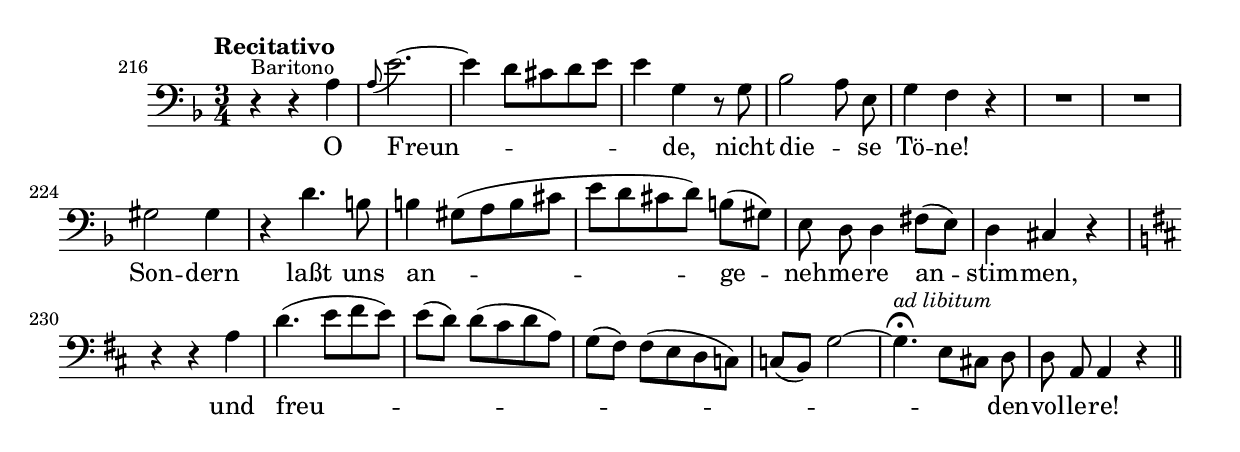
%% DO NOT EDIT this file manually; it is automatically
%% generated from LSR http://lsr.di.unimi.it
%% Make any changes in LSR itself, or in Documentation/snippets/new/ ,
%% and then run scripts/auxiliar/makelsr.py
%%
%% This file is in the public domain.
\version "2.19.2"

\header {
  lsrtags = "headword"

  texidoc = "
Vocal headword

"
  doctitle = "Vocal headword"
} % begin verbatim

\layout {
  \context {
    \Score
    \override PaperColumn.keep-inside-line = ##t
    \override NonMusicalPaperColumn.keep-inside-line = ##t
  }
}

% L. van Beethoven. Symphony No. 9 in D minor, op.125; Finale
% mm. 216 -- 236
% Text: F. von Schiller

\score {
  \new Staff \relative c' {
    \set Score.currentBarNumber = 216
    \bar ""  % make first bar number be shown
    \clef bass \key d \minor \time 3/4
    % \tempo "Presto"
    % \compressFullBarRests  R2.*8
    \tempo "Recitativo"
    \autoBeamOff
    r4^\markup { \small Baritono } r a
    \appoggiatura a8 e'2. ~
    4 d8[ cis d e]
    e4 g, r8 g
    bes2 a8 e
    g4 f r
    R2.*2
    gis2 gis4
    r4 d'4. b8
    b4 gis8([ a b cis]
    e8[ d cis d)] b([ gis)]
    e8 d d4 fis8([ e)]
    d4 cis r
    \key d \major
    r4 r a'
    d4.( e8[ fis e)]
    e([ d)] d([ cis d a)]
    g8([ fis)] fis([ e d c)]
    c8([ b)] g'2~
    \once \override Script.outside-staff-priority = #1 % put fermata closer to staff
    g4.\fermata ^\markup { \small \italic "ad libitum" } e8[ cis!] d
    d8 a a4 r \bar "||"

    % \time 4/4 \tempo "Allegro assai"
    % R1
    % e''4^\f d r2
    % R1
    % e4( ^\f d2) a8([ g)]
  }
  \addlyrics {
    O Freun -- _ _ de, nicht die -- _ se Tö -- ne!
    Son -- dern laßt uns an -- _ ge -- neh -- me -- re an -- stim -- men,
    und freu -- _ _ _ _ _ _ _ den -- vol -- le -- re!
    % Freu -- de, Freu -- de,__
  }
}
